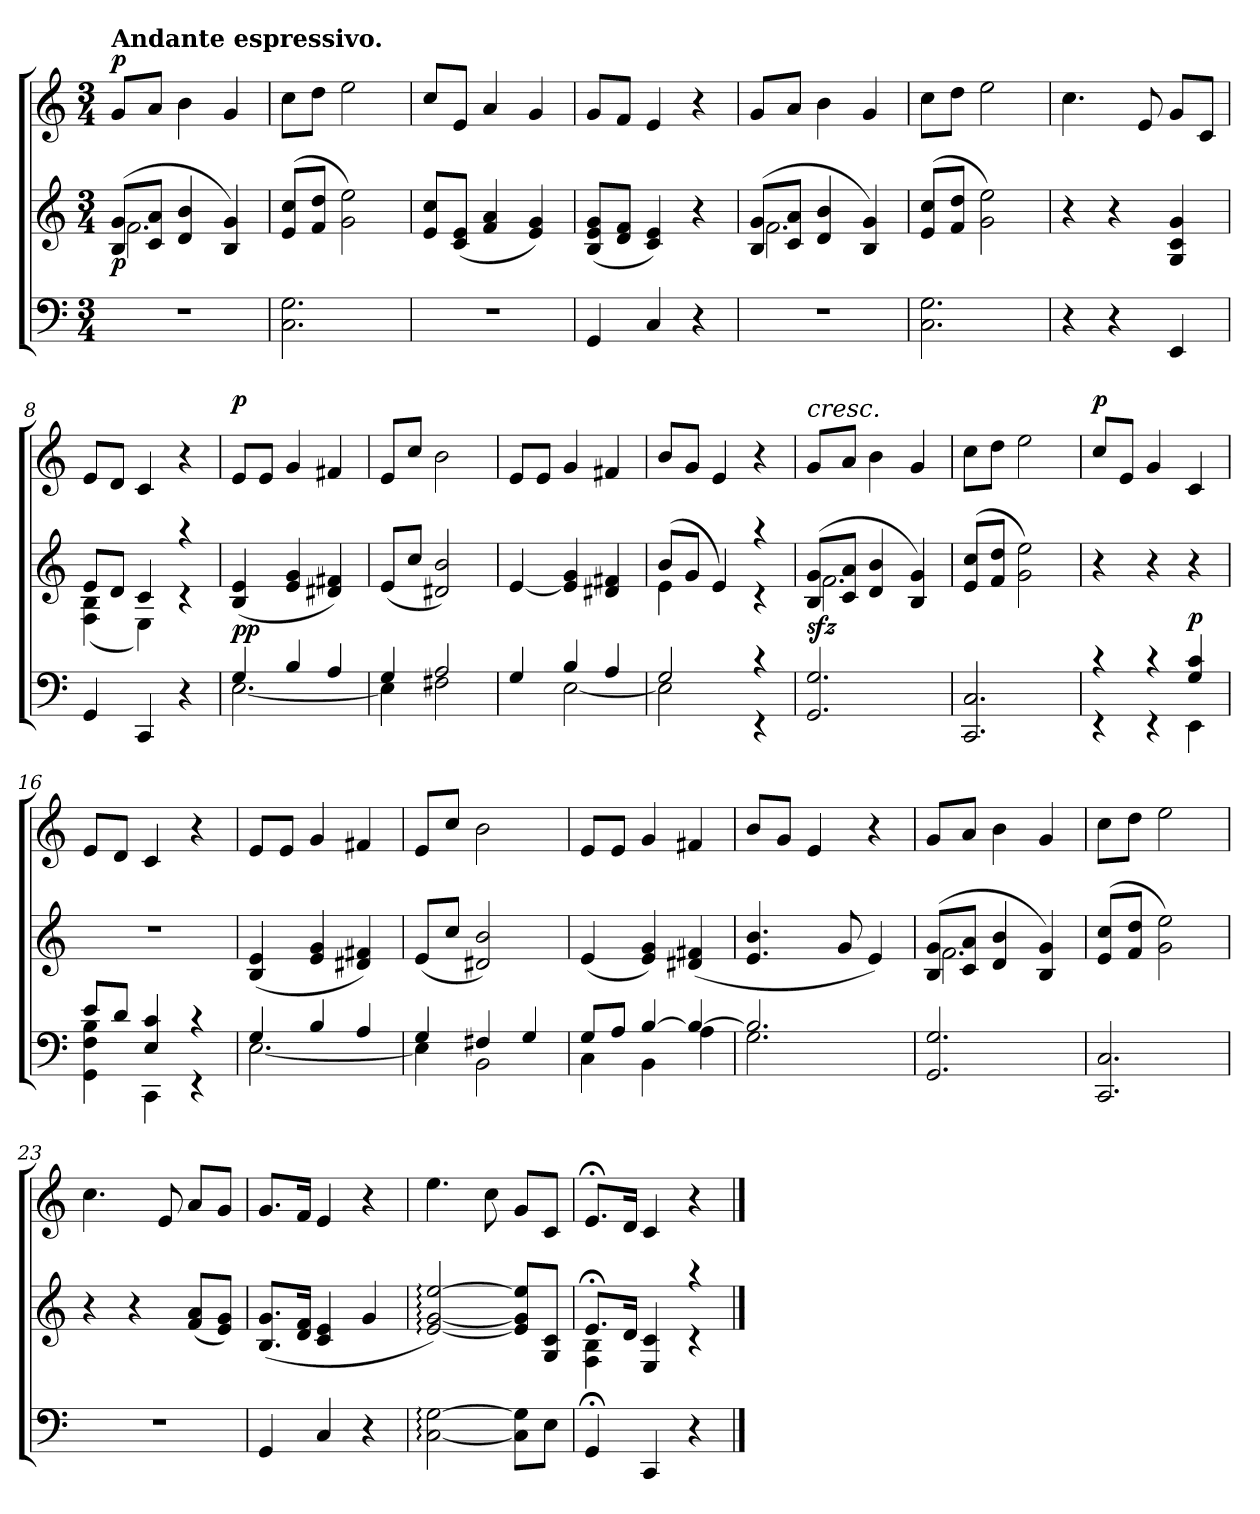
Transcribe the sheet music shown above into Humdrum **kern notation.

**kern	**kern	**dynam	**kern	**dynam
*part2	*part2	*part2	*part1	*part1
*staff3	*staff2	*staff2/3	*staff1	*staff1
*clefF4	*clefG2	*	*clefG2	*
*k[]	*k[]	*	*k[]	*
*C:	*C:	*	*C:	*
*M3/4	*M3/4	*	*M3/4	*
=1	=1	=1	=1	=1
*	*^	*	*	*
!	!	!	!	!LO:TX:a:B:t=Andante espressivo.	!
!	!	!	!LO:DY:b	!	!LO:DY:a
2.r	(>8B/ 8g/L	2.f\	p	8g/L	p
.	8c/ 8a/J	.	.	8a/J	.
.	4d/ 4b/	.	.	4b\	.
.	4B/ 4g/)	.	.	4g/	.
*	*v	*v	*	*	*
=2	=2	=2	=2	=2
2.C\ 2.G\	(>8e/ 8cc/L	.	8cc\L	.
.	8f/ 8dd/J	.	8dd\J	.
.	2g\ 2ee\)	.	2ee\	.
=3	=3	=3	=3	=3
2.r	8e/ 8cc/L	.	8cc/L	.
.	(<8c/ 8e/J	.	8e/J	.
.	4f/ 4a/	.	4a/	.
.	4e/ 4g/)	.	4g/	.
=4	=4	=4	=4	=4
4GG/	(<8B/ 8e/ 8g/L	.	8g/L	.
.	8d/ 8f/J	.	8f/J	.
4C/	4c/ 4e/)	.	4e/	.
4r	4r	.	4r	.
!!LO:LB:g=z
=5	=5	=5	=5	=5
*	*^	*	*	*
2.r	(>8B/ 8g/L	2.f\	.	8g/L	.
.	8c/ 8a/J	.	.	8a/J	.
.	4d/ 4b/	.	.	4b\	.
.	4B/ 4g/)	.	.	4g/	.
*	*v	*v	*	*	*
=6	=6	=6	=6	=6
2.C\ 2.G\	(>8e/ 8cc/L	.	8cc\L	.
.	8f/ 8dd/J	.	8dd\J	.
.	2g\ 2ee\)	.	2ee\	.
=7	=7	=7	=7	=7
4r	4r	.	4.cc\	.
4r	4r	.	.	.
.	.	.	8e/	.
4EE/	4G/ 4c/ 4g/	.	8g/L	.
.	.	.	8c/J	.
=8	=8	=8	=8	=8
*	*^	*	*	*
4GG/	8e/L	(<4F\ 4B\	.	8e/L	.
.	8d/J	.	.	8d/J	.
4CC/	4c/	4E\)	.	4c/	.
4r	4raa	4rc	.	4r	.
!!LO:LB:g=z
=9	=9	=9	=9	=9	=9
*^	*	*	*	*	*
!	!	!	!	!LO:DY:b	!	!LO:DY:a
*	*	*v	*v	*	*	*
4G/	[<2.E\	(<4B/ 4e/	pp	8e/L	p
.	.	.	.	8e/J	.
4B/	.	4e/ 4g/	.	4g/	.
4A/	.	4d#X/ 4f#X/)	.	4f#X/	.
=10	=10	=10	=10	=10	=10
4G/	4E\]	(<8e/L	.	8e/L	.
.	.	8cc/J	.	8cc/J	.
2A/	2F#X\	2d#X/ 2b/)	.	2b\	.
=11	=11	=11	=11	=11	=11
4G/	4ryy	[4e/	.	8e/L	.
.	.	.	.	8e/J	.
4B/	[<2E\	4e/] 4g/	.	4g/	.
4A/	.	4d#X/ 4f#X/	.	4f#X/	.
=12	=12	=12	=12	=12	=12
*	*	*^	*	*	*
2G/	2E\]	(>8b/L	4e\	.	8b/L	.
.	.	8g/J	.	.	8g/J	.
.	.	4e/)	4ryy	.	4e/	.
4rc	4rEE	4raa	4rc	.	4r	.
!!LO:PB:g=z
=13	=13	=13	=13	=13	=13	=13
!	!	!	!	!	!LO:TX:a:i:t=cresc.	!
!	!	!	!	!LO:DY:b	!	!
*v	*v	*	*	*	*	*
2.GG/ 2.G/	(>8B/ 8g/L	2.f\	sfz	8g/L	.
.	8c/ 8a/J	.	.	8a/J	.
.	4d/ 4b/	.	.	4b\	.
.	4B/ 4g/)	.	.	4g/	.
*	*v	*v	*	*	*
=14	=14	=14	=14	=14
2.CC/ 2.C/	(>8e/ 8cc/L	.	8cc\L	.
.	8f/ 8dd/J	.	8dd\J	.
.	2g\ 2ee\)	.	2ee\	.
=15	=15	=15	=15	=15
*^	*	*	*	*
!	!	!	!	!	!LO:DY:a
4rc	4rEE	4r	.	8cc/L	p
.	.	.	.	8e/J	.
4rc	4rEE	4r	.	4g/	.
!	!	!	!LO:DY:a=2	!	!
4G/ 4c/	4EE\	4r	p	4c/	.
=16	=16	=16	=16	=16	=16
8e/L	4GG\ 4F\ 4B\	2.r	.	8e/L	.
8d/J	.	.	.	8d/J	.
4E/ 4c/	4CC\	.	.	4c/	.
4rc	4rEE	.	.	4r	.
!!LO:LB:g=z
=17	=17	=17	=17	=17	=17
4G/	[<2.E\	(<4B/ 4e/	.	8e/L	.
.	.	.	.	8e/J	.
4B/	.	4e/ 4g/	.	4g/	.
4A/	.	4d#X/ 4f#X/)	.	4f#X/	.
=18	=18	=18	=18	=18	=18
4G/	4E\]	(<8e/L	.	8e/L	.
.	.	8cc/J	.	8cc/J	.
4F#X/	2BB\	2d#X/ 2b/)	.	2b\	.
4G/	.	.	.	.	.
=19	=19	=19	=19	=19	=19
8G/L	4C\	(<4e/	.	8e/L	.
8A/J	.	.	.	8e/J	.
[>4B/	4BB\	4e/ 4g/)	.	4g/	.
4B/_	4A\	(<4d#X/ 4f#X/	.	4f#X/	.
=20	=20	=20	=20	=20	=20
2.B/]	2.G\	4.e/ 4.b/	.	8b/L	.
.	.	.	.	8g/J	.
.	.	.	.	4e/	.
.	.	8g/	.	.	.
.	.	4e/)	.	4r	.
*v	*v	*	*	*	*
!!LO:LB:g=z
=21	=21	=21	=21	=21
*	*^	*	*	*
2.GG/ 2.G/	(>8B/ 8g/L	2.f\	.	8g/L	.
.	8c/ 8a/J	.	.	8a/J	.
.	4d/ 4b/	.	.	4b\	.
.	4B/ 4g/)	.	.	4g/	.
*	*v	*v	*	*	*
=22	=22	=22	=22	=22
2.CC/ 2.C/	(>8e/ 8cc/L	.	8cc\L	.
.	8f/ 8dd/J	.	8dd\J	.
.	2g\ 2ee\)	.	2ee\	.
=23	=23	=23	=23	=23
2.r	4r	.	4.cc\	.
.	4r	.	.	.
.	.	.	8e/	.
.	(<8f/ 8a/L	.	8a/L	.
.	8e/ 8g/J)	.	8g/J	.
!!LO:PB:g=z
=24	=24	=24	=24	=24
4GG/	(<8.B/ 8.g/L	.	8.g/L	.
.	16d/ 16f/Jk	.	16f/Jk	.
4C/	4c/ 4e/	.	4e/	.
4r	4g/	.	4r	.
=25	=25	=25	=25	=25
[2C\: [2G\:	[2e/: [2g/: [2ee/:)	.	4.ee\	.
.	.	.	8cc\	.
8C\] 8G\]L	8e/] 8g/] 8ee/]L	.	8g/L	.
8E\J	8G/ 8c/J	.	8c/J	.
=26	=26	=26	=26	=26
*	*^	*	*	*
4GG;</	8.e;</L	4F\ 4B\	.	8.e;</L	.
.	16d/Jk	.	.	16d/Jk	.
4CC/	4E/ 4c/	4ryy	.	4c/	.
4r	4raa	4rc	.	4r	.
*	*v	*v	*	*	*
==	==	==	==	==
*-	*-	*-	*-	*-
